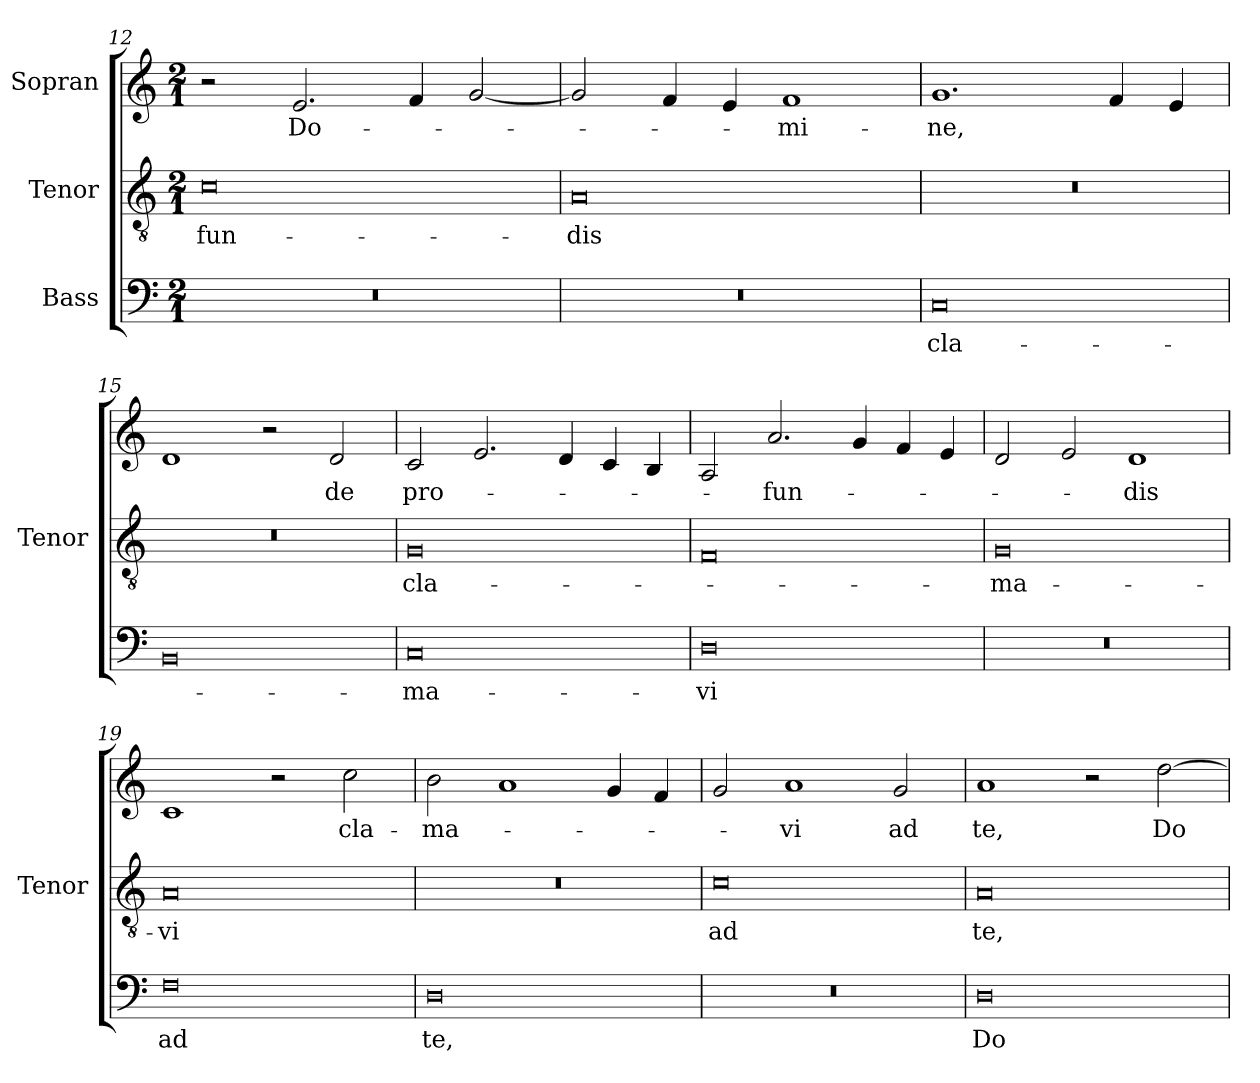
**kern	**text	**kern	**text	**kern	**text
*part3	*part3	*part2	*part2	*part1	*part1
*staff3	*staff3	*staff2	*staff2	*staff1	*staff1
*I"Bass	*	*I"Tenor	*	*I"Sopran	*
*	*	*I'Tenor	*	*	*
*clefF4	*	*clefGv2	*	*clefG2	*
*	*	*ITrd7c12	*	*	*
*k[]	*	*k[]	*	*k[]	*
*M2/1	*	*M2/1	*	*M2/1	*
=12	=12	=12	=12	=12	=12
!LO:N:vis=1	!	!	!	!	!
!	!	!	!LO:LY:b:color=#000000	!	!
0r	.	0Ci	-fun-	2r	.
!	!	!	!	!	!LO:LY:b:color=#000000
.	.	.	.	2.ei/	Do-
.	.	.	.	4fi/	.
.	.	.	.	[<2gi/	.
=13	=13	=13	=13	=13	=13
!LO:N:vis=1	!	!	!	!	!
!	!	!	!LO:LY:b:color=#000000	!	!
0r	.	0AAi	-dis	2gi/]	.
.	.	.	.	4fi/	.
.	.	.	.	4ei/	.
!	!	!	!	!	!LO:LY:b:color=#000000
.	.	.	.	1fi	-mi-
=14	=14	=14	=14	=14	=14
!	!LO:LY:b:color=#000000	!LO:N:vis=1	!	!	!
!	!	!	!	!	!LO:LY:b:color=#000000
0Ci	cla-	0r	.	1.gi	-ne,
.	.	.	.	4fi/	.
.	.	.	.	4ei/	.
!!LO:LB:g=z
=15	=15	=15	=15	=15	=15
!	!	!LO:N:vis=1	!	!	!
0BBi	.	0r	.	1di	.
.	.	.	.	2r	.
!	!	!	!	!	!LO:LY:b:color=#000000
.	.	.	.	2di/	de
=16	=16	=16	=16	=16	=16
!	!LO:LY:b:color=#000000	!	!	!	!
!	!	!	!LO:LY:b:color=#000000	!	!
!	!	!	!	!	!LO:LY:b:color=#000000
0Ci	-ma-	0GGi	cla-	2ci/	pro-
.	.	.	.	2.ei/	.
.	.	.	.	4di/	.
.	.	.	.	4ci/	.
.	.	.	.	4Bi/	.
=17	=17	=17	=17	=17	=17
!	!LO:LY:b:color=#000000	!	!	!	!
0Di	-vi	0FFi	.	2Ai/	.
!	!	!	!	!	!LO:LY:b:color=#000000
.	.	.	.	2.ai/	-fun-
.	.	.	.	4gi/	.
.	.	.	.	4fi/	.
.	.	.	.	4ei/	.
=18	=18	=18	=18	=18	=18
!LO:N:vis=1	!	!	!	!	!
!	!	!	!LO:LY:b:color=#000000	!	!
0r	.	0GGi	-ma-	2di/	.
.	.	.	.	2ei/	.
!	!	!	!	!	!LO:LY:b:color=#000000
.	.	.	.	1di	-dis
=19	=19	=19	=19	=19	=19
!	!LO:LY:b:color=#000000	!	!	!	!
!	!	!	!LO:LY:b:color=#000000	!	!
0Fi	ad	0AAi	-vi	1ci	.
.	.	.	.	2r	.
!	!	!	!	!	!LO:LY:b:color=#000000
.	.	.	.	2cci\	cla-
=20	=20	=20	=20	=20	=20
!	!LO:LY:b:color=#000000	!LO:N:vis=1	!	!	!
!	!	!	!	!	!LO:LY:b:color=#000000
0Di	te,	0r	.	2bi\	-ma-
.	.	.	.	1ai	.
.	.	.	.	4gi/	.
.	.	.	.	4fi/	.
=21	=21	=21	=21	=21	=21
!LO:N:vis=1	!	!	!	!	!
!	!	!	!LO:LY:b:color=#000000	!	!
0r	.	0Ci	ad	2gi/	.
!	!	!	!	!	!LO:LY:b:color=#000000
.	.	.	.	1ai	-vi
!	!	!	!	!	!LO:LY:b:color=#000000
.	.	.	.	2gi/	ad
!!LO:LB:g=z
=22	=22	=22	=22	=22	=22
!	!LO:LY:b:color=#000000	!	!	!	!
!	!	!	!LO:LY:b:color=#000000	!	!
!	!	!	!	!	!LO:LY:b:color=#000000
0Di	Do-	0AAi	te,	1ai	te,
.	.	.	.	2r	.
!	!	!	!	!	!LO:LY:b:color=#000000
.	.	.	.	[>2ddi\	Do-
=	=	=	=	=	=
*-	*-	*-	*-	*-	*-
